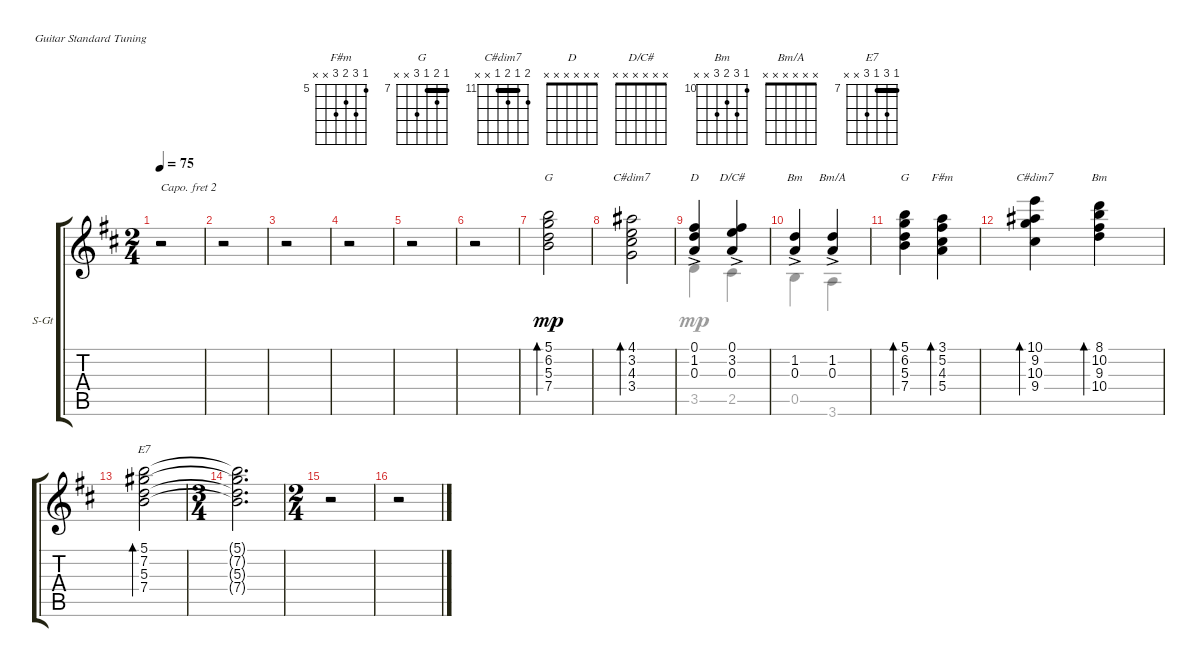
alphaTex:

\defaultSystemsLayout 4
\bracketExtendMode groupsimilarinstruments
\firstSystemTrackNameOrientation horizontal
\otherSystemsTrackNameOrientation horizontal
\track ("Solo Guitar" "S-Gt") {instrument acousticguitarsteel}
\staff {score tabs}
\capo 2
\tuning (E4 B3 G3 D3 A2 E2)
\chord ("F#m" 5 7 6 7 x x) {firstfret 5}
\chord ("G" 7 8 7 9 x x) {firstfret 7 barre 7}
\chord ("C#dim7" 6 5 6 5 x x) {firstfret 5 barre 5}
\chord ("D" x x x x x x)
\chord ("D/C#" x x x x x x)
\chord ("Bm" x x x x x x)
\chord ("Bm/A" x x x x x x)
\chord ("C#dim7" 12 11 12 11 x x) {firstfret 11 barre 11}
\chord ("Bm" 10 12 11 12 x x) {firstfret 10}
\chord ("E7" 7 9 7 9 x x) {firstfret 7 barre 7}
\voice
\ts (2 4)
\tempo 75
\clef g2
\scale
0.333333
\ks d
r.2{dy mp} |
\scale
0.333333 r.2 |
\scale
0.333333 r.2 |
\scale
0.333333 r.2 |
\scale
0.333333 r.2 |
\scale
0.333333 r.2 |
\scale
0.333333 (5.1 6.2 5.3 7.4).2{bd 123 ch "G"} |
\scale
0.333333 (3.4 4.3 3.2 4.1).2{bd 121 ch "C#dim7"} |
\scale
0.333333 (0.1{ac} 1.2 0.3).4{ch "D"} (0.1{ac} 3.2 0.3).4{ch "D/C#"} |
\scale
0.333333 (1.2{ac} 0.3).4{ch "Bm"} (1.2{ac} 0.3).4{ch "Bm/A"} |
\scale
0.333333 (5.1 6.2 5.3 7.4).4{bd 123 ch "G"} (3.1 5.2 4.3 5.4).4{bd 126 ch "F#m"} |
\scale
0.237354 (10.1 9.4 10.3 9.2).4{bd 120 ch "C#dim7"} (8.1 10.2 9.3 10.4).4{bd 120 ch "Bm"} |
\scale
0.237354 (5.1 7.2 5.3 7.4).2{bd 274 ch "E7"} |
\ts (3 4)
\scale
0.525292 (5.1{t} 7.2{t} 5.3{t} 7.4{t}).2{d} |
\ts (2 4)
\scale
0.525292 r.2 |
\scale
0.237354 r.2
\voice
\clef g2
\ottava regular
\simile none
\scale
0.333333
\ks d
|
\scale
0.333333 |
\scale
0.333333 |
\scale
0.333333 |
\scale
0.333333 |
\scale
0.333333 |
\scale
0.333333 |
\scale
0.333333 |
\scale
0.333333 3.5.4 2.5.4 |
\scale
0.333333 0.5.4 3.6.4 |
\scale
0.333333 |
\scale
0.237354 |
\scale
0.237354 |
\scale
0.525292 |
\scale
0.525292 |
\scale
0.237354
